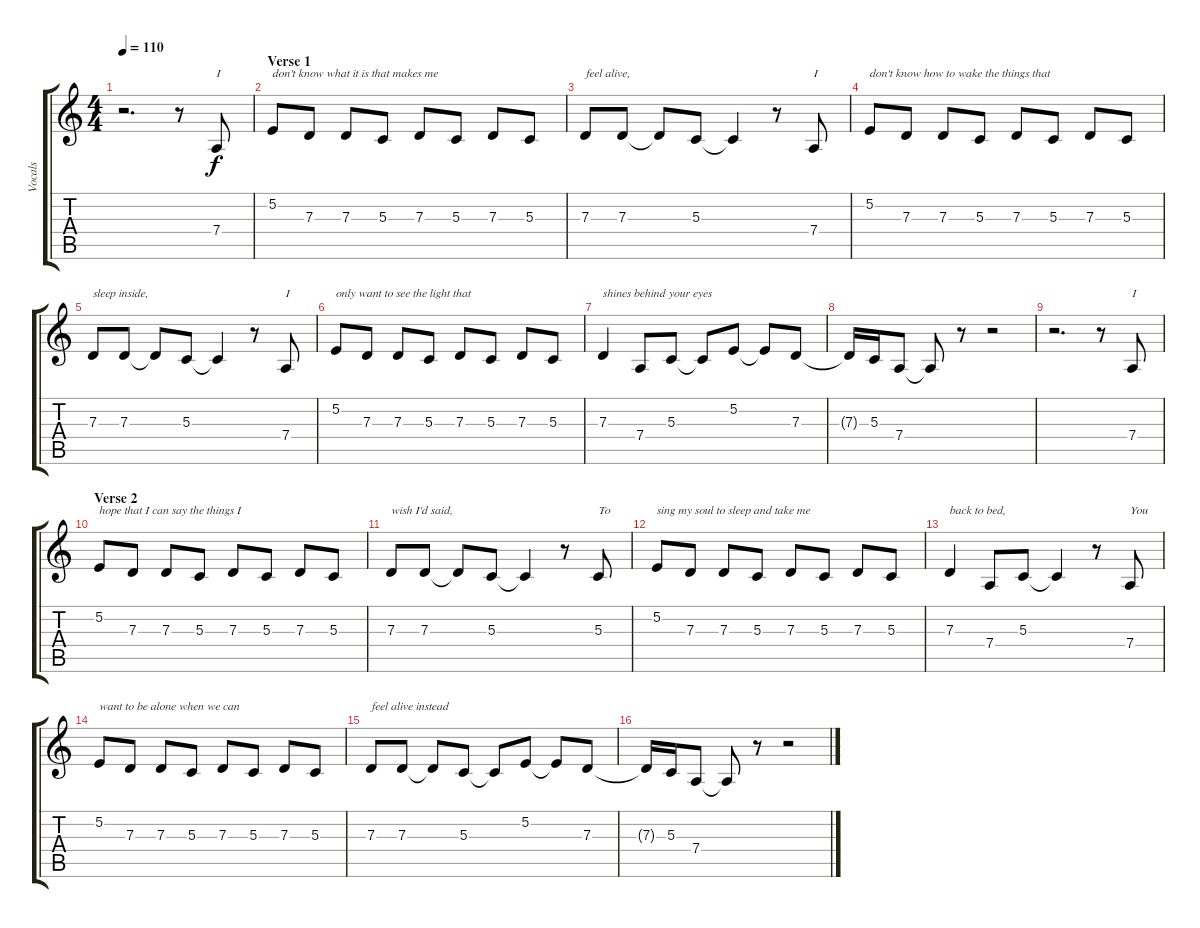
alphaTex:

\track ("Vocals" "Vocals") {instrument tenorsax}
\staff {score tabs}
\tuning (E4 B3 G3 D3 A2 E2) {hide}
\ts (4 4)
\tempo 110
\clef g2
\ks c
r.2{d dy f} r.8 7.4.8{txt "I"} |
\section ("" "Verse 1")
5.2.8{txt "don't know what it is that makes me"} 7.3.8 7.3.8 5.3.8 7.3.8 5.3.8 7.3.8 5.3.8 |
7.3.8{txt "feel alive,"} 7.3.8 7.3{t}.8 5.3.8 5.3{t}.4 r.8 7.4.8{txt "I"} |
5.2.8{txt "don't know how to wake the things that"} 7.3.8 7.3.8 5.3.8 7.3.8 5.3.8 7.3.8 5.3.8 |
7.3.8{txt "sleep inside,"} 7.3.8 7.3{t}.8 5.3.8 5.3{t}.4 r.8 7.4.8{txt "I"} |
5.2.8{txt "only want to see the light that"} 7.3.8 7.3.8 5.3.8 7.3.8 5.3.8 7.3.8 5.3.8 |
7.3.4{txt "shines behind your eyes"} 7.4.8 5.3.8 5.3{t}.8 5.2.8 5.2{t}.8 7.3.8 |
7.3{t}.16 5.3.16 7.4.8 7.4{t}.8 r.8 r.2 |
r.2{d} r.8 7.4.8{txt "I"} |
\section ("" "Verse 2")
5.2.8{txt "hope that I can say the things I"} 7.3.8 7.3.8 5.3.8 7.3.8 5.3.8 7.3.8 5.3.8 |
7.3.8{txt "wish I'd said,"} 7.3.8 7.3{t}.8 5.3.8 5.3{t}.4 r.8 5.3.8{txt "To"} |
5.2.8{txt "sing my soul to sleep and take me"} 7.3.8 7.3.8 5.3.8 7.3.8 5.3.8 7.3.8 5.3.8 |
7.3.4{txt "back to bed,"} 7.4.8 5.3.8 5.3{t}.4 r.8 7.4.8{txt "You"} |
5.2.8{txt "want to be alone when we can"} 7.3.8 7.3.8 5.3.8 7.3.8 5.3.8 7.3.8 5.3.8 |
7.3.8{txt "feel alive instead"} 7.3.8 7.3{t}.8 5.3.8 5.3{t}.8 5.2.8 5.2{t}.8 7.3.8 |
7.3{t}.16 5.3.16 7.4.8 7.4{t}.8 r.8 r.2
